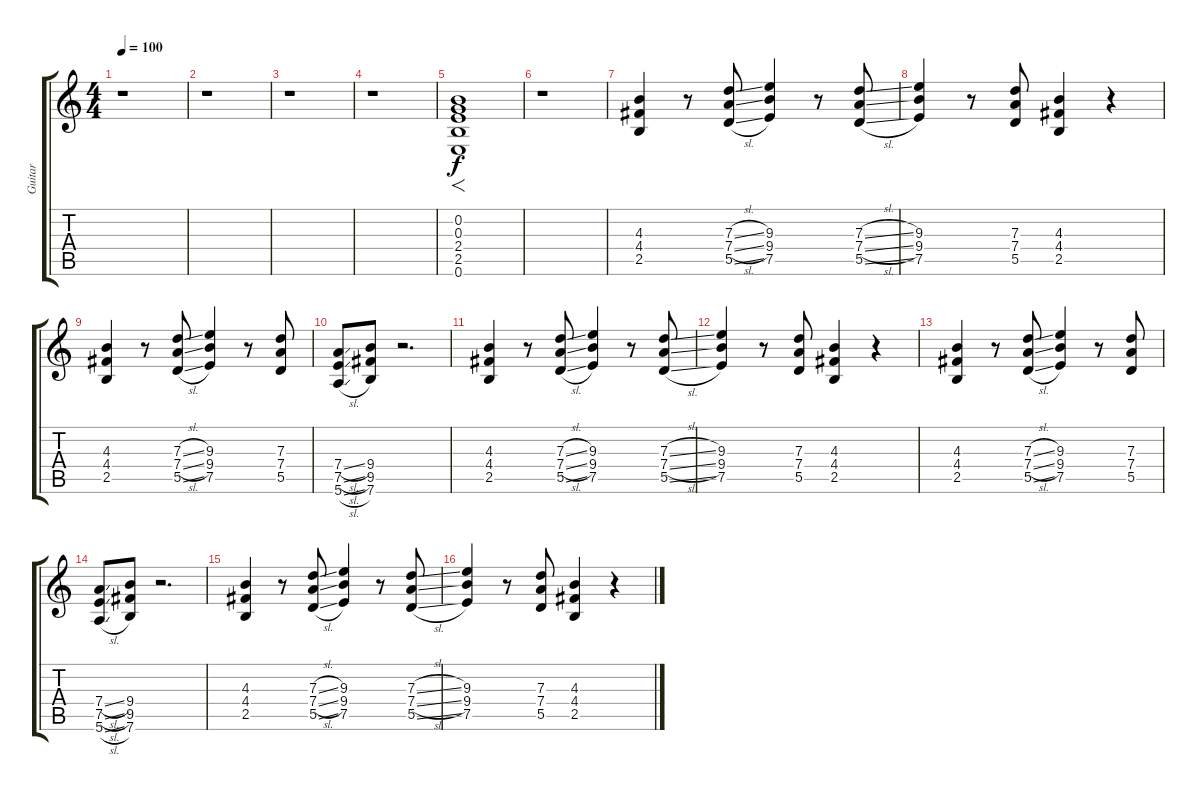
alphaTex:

\track ("Guitar" "Guitar") {instrument distortionguitar}
\staff {score tabs}
\tuning (E4 B3 G3 D3 A2 E2) {hide}
\ts (4 4)
\tempo 100
\clef g2
\ks c
r.1{dy f} |
r.1 |
r.1 |
r.1 |
(0.2 0.3 2.4 2.5 0.6).1{f} |
r.1 |
(4.3 4.4 2.5).4 r.8 (7.3{sl} 7.4{sl} 5.5{sl}).8 (9.3 9.4 7.5).4 r.8 (7.3{sl} 7.4{sl} 5.5{sl}).8 |
(9.3 9.4 7.5).4 r.8 (7.3 7.4 5.5).8 (4.3 4.4 2.5).4 r.4 |
(4.3 4.4 2.5).4 r.8 (7.3{sl} 7.4{sl} 5.5{sl}).8 (9.3 9.4 7.5).4 r.8 (7.3 7.4 5.5).8 |
(7.4{sl} 7.5{sl} 5.6{sl}).8 (9.4 9.5 7.6).8 r.2{d} |
(4.3 4.4 2.5).4 r.8 (7.3{sl} 7.4{sl} 5.5{sl}).8 (9.3 9.4 7.5).4 r.8 (7.3{sl} 7.4{sl} 5.5{sl}).8 |
(9.3 9.4 7.5).4 r.8 (7.3 7.4 5.5).8 (4.3 4.4 2.5).4 r.4 |
(4.3 4.4 2.5).4 r.8 (7.3{sl} 7.4{sl} 5.5{sl}).8 (9.3 9.4 7.5).4 r.8 (7.3 7.4 5.5).8 |
(7.4{sl} 7.5{sl} 5.6{sl}).8 (9.4 9.5 7.6).8 r.2{d} |
(4.3 4.4 2.5).4 r.8 (7.3{sl} 7.4{sl} 5.5{sl}).8 (9.3 9.4 7.5).4 r.8 (7.3{sl} 7.4{sl} 5.5{sl}).8 |
(9.3 9.4 7.5).4 r.8 (7.3 7.4 5.5).8 (4.3 4.4 2.5).4 r.4
